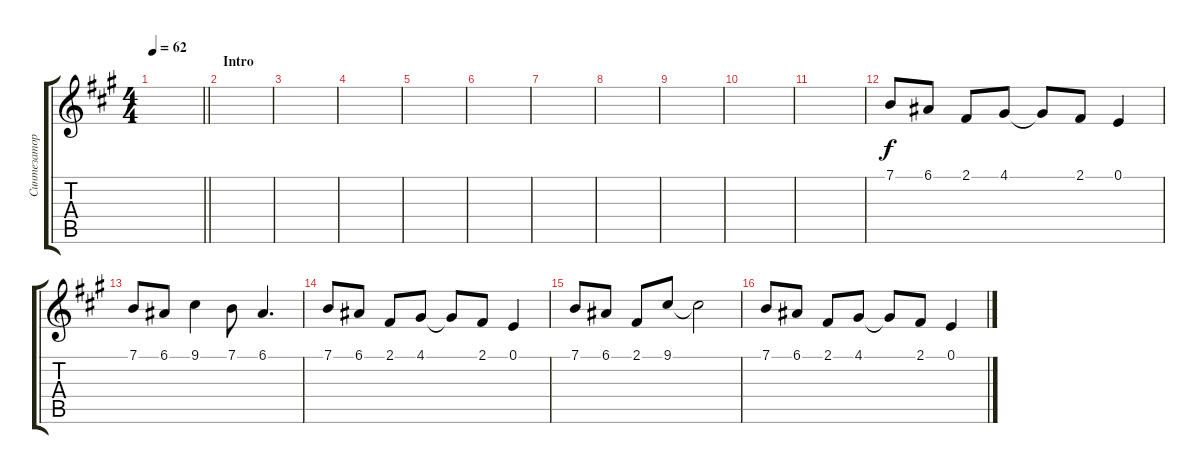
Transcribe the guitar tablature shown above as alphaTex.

\track ("Синтезатор" "Синтезатор") {instrument stringensemble2}
\staff {score tabs}
\tuning (E4 B3 G3 D3 A2 E2) {hide}
\ts (4 4)
\tempo 62
\clef g2
\barLineRight lightlight
\ks f#minor
|
\section ("" "Intro")
|
|
|
|
|
|
|
|
|
|
7.1.8 6.1.8 2.1.8 4.1.8 4.1{t}.8 2.1.8 0.1.4 |
7.1.8 6.1.8 9.1.4 7.1.8 6.1.4{d} |
7.1.8 6.1.8 2.1.8 4.1.8 4.1{t}.8 2.1.8 0.1.4 |
7.1.8 6.1.8 2.1.8 9.1.8 9.1{t}.2 |
7.1.8 6.1.8 2.1.8 4.1.8 4.1{t}.8 2.1.8 0.1.4
